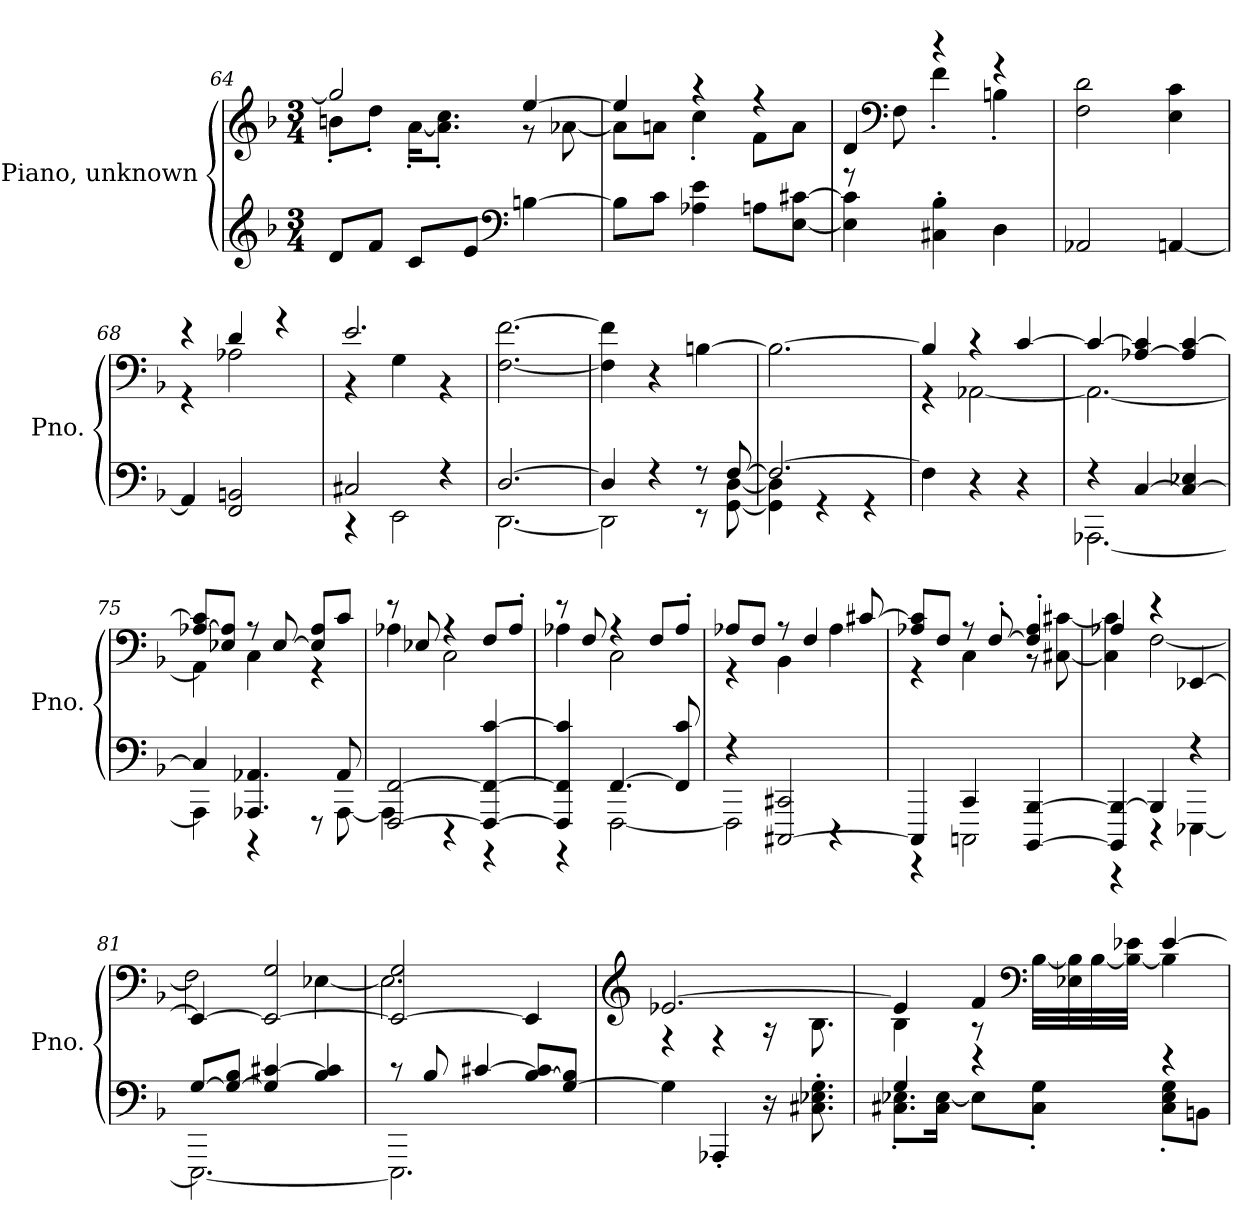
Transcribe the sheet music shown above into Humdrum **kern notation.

**kern	**kern
*part1	*part1
*staff2	*staff1
*I"Piano, unknown	*
*I'Pno.	*
!!LO:LB:g=z
*clefG2	*clefG2
*k[b-]	*k[b-]
*M3/4	*M3/4
=64	=64
*	*^
8d/L	2gg/]	8bn'\L
8f/J	.	8dd'\J
8c/L	.	[16a'\KL
.	.	8.a\]' 8.cc\'J
8e/J	.	.
*clefF4	*	*
[4Bn\	[4ee/	8r
.	.	[8a-X\
=65	=65	=65
8B\L]	4ee/]	8a-\L]
8c\J	.	8an\J
4A-X\ 4e\	4r	4cc'\
8An\L	4r	8f\L
[8E\ [8c#X\J	.	8a\J
=66	=66	=66
4E\] 4c#\]	4d/	8r
*	*clefF4	*
.	.	8F\
4C#X\' 4B-\'	4r	4f'\
4D\	4r	4Bn'\
*	*v	*v
=67	=67
2AA-X/	2F\ 2d\
[4AAn/	4E\ 4c\
=68	=68
*	*^
4AA/]	4r	4r
2FF/ 2BBn/	4d/	2A-X\
.	4r	.
=69	=69	=69
*^	*	*
2C#X/	4r	2.e/	4r
.	2EE\	.	4G\
4r	.	.	4r
*	*	*v	*v
=70	=70	=70
[2.D/	[2.DD\	[2.F\ [2.f\
!!LO:LB:g=z
=71	=71	=71
4D/]	2DD\]	4F\] 4f\]
4r	.	4r
8r	8r	[4Bn\
[8F/	[8GG\ [8D\	.
=72	=72	=72
2.F/_	4GG\] 4D\]	2.B\_
.	4r	.
.	4r	.
*v	*v	*
=73	=73
*	*^
4F\]	4B/]	4r
4r	4r	[2AA-X\
4r	[4c/	.
=74	=74	=74
*^	*	*
4r	[2.AAA-X\	4c/_	2.AA-\_
[4C/	.	[4A-X/ 4c/]	.
4C/_ 4E-X/	.	4A-/] [4c/	.
=75	=75	=75	=75
4C/]	4AAA-\]	[8A-X/ 8c/]L	4AA-\]
.	.	8E-X/ 8A-/]J	.
4.AAA-X/ 4.AA-X/	4r	8r	4C\
.	.	[8E-/	.
.	8r	8E-/] 8A-/L	4r
8AA-/	[8AAA-\	8c/J	.
=76	=76	=76	=76
[2FFF/ [2FF/	4AAA-\]	8r	4A-X\
.	.	8E-X/	.
.	4r	4r	2C\
4FFF/_ 4FF/_ [4c/	4r	8F/L	.
.	.	8A-'/J	.
!!LO:LB:g=z	!!
=77	=77	=77	=77
4FFF/] 4FF/] 4c/]	4r	8r	4A-X\
.	.	8F/	.
[4.FF/	[2FFF\	4r	2C\
.	.	8F/L	.
8FF/] 8c/	.	8A-'/J	.
=78	=78	=78	=78
4r	2FFF\]	8A-X/L	4r
.	.	8F/J	.
[2CCC#X/ 2CC#X/	.	8r	4BB-\
.	.	4F/	.
.	4r	.	4A-\
.	.	[8c#X/	.
=79	=79	=79	=79
4CCC#/]	4r	8A-X/ 8c#/]L	4r
.	.	8F/J	.
4CC/	2CCCn\	8r	4C\
.	.	[8F'/	.
[4BBBB-/ [4BBB-/	.	4F/]' 4A-/'	8r
.	.	.	[8C#X\ [8c#X\
=80	=80	=80	=80
4BBBB-/] 4BBB-/_	4r	4A-X/	4C#\] 4c#\]
4BBB-/]	4r	4r	[2F\
4r	[4EEE-X\	[4EE-X/	.
=81	=81	=81	=81
[8G/L	2.EEE-\_	4EE-/_	2F\]
8G/_ 8B-/J	.	.	.
4G/] [4c#X/	.	2EE-/_ 2G/	.
4B-/ 4c#/]	.	.	[4E-X\
!!LO:PB:g=z	!!
=82	=82	=82	=82
8r	2.EEE-\]	2EE-/_ 2G/	2.E-\]
8B-/	.	.	.
[4c#X/	.	.	.
[8B-/ 8c#/]L	.	4EE-/]	.
[8G/ 8B-/]J	.	.	.
*v	*v	*	*
=83	=83	=83
*	*clefG2	*
4G\]	[2.e-X/	4r
4AAA-X'/	.	4r
16r	.	16r
8.C#X\' 8.E-X\' 8.G\'	.	8.B-\
=84	=84	=84
*^	*	*
4G/	8.C#X\' 8.E-X\'L	4e-/]	4B-\
.	16C#\ [16E-\Jk	.	.
4r	8E-\L]	4f/	8r
*	*	*clefF4	*
.	8C#\' 8G\'J	.	[32B-\LLL
.	.	.	32E-X\ 32B-\]
.	.	.	[32B-\
.	.	.	32B-\_ 32e-X\JJJ
4r	8C#\' 8E-\' 8G\'L	[4e-/	4B-\]
.	8BBn\J	.	.
*v	*v	*	*
*	*v	*v
=	=
*-	*-
